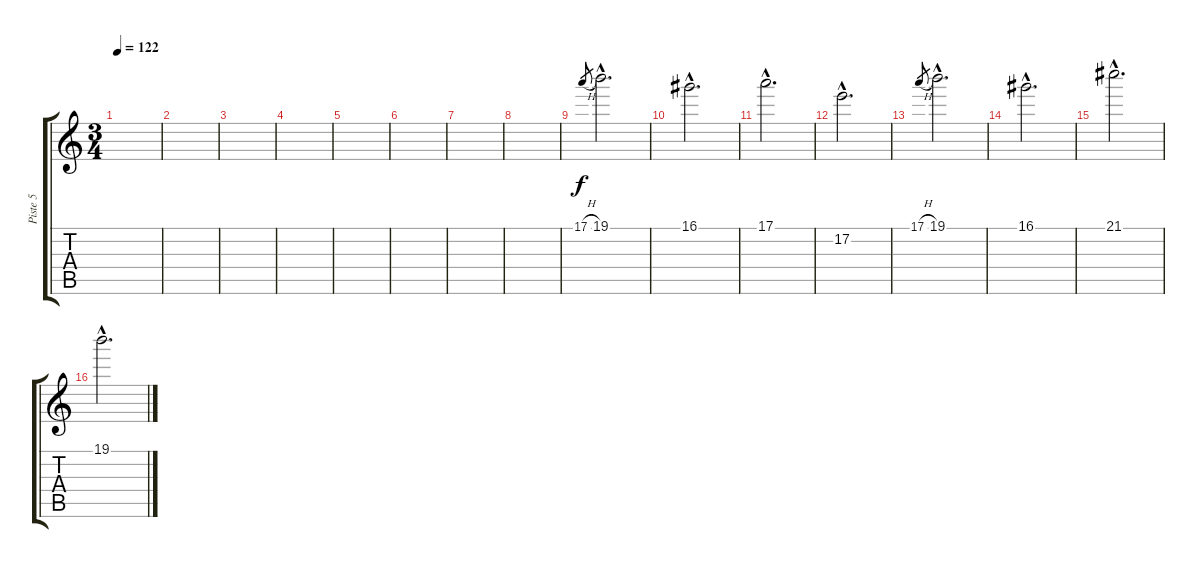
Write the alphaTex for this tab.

\track ("Piste 5" "Piste 5") {instrument distortionguitar}
\staff {score tabs}
\tuning (E4 B3 G3 D3 A2 E2) {hide}
\ts (3 4)
\tempo 122
\clef g2
\ks c
|
|
|
|
|
|
|
|
17.1{h}.8{gr} 19.1{hac}.2{d} |
16.1{hac}.2{d} |
17.1{hac}.2{d} |
17.2{hac}.2{d} |
17.1{h}.8{gr} 19.1{hac}.2{d} |
16.1{hac}.2{d} |
21.1{hac}.2{d} |
19.1{hac}.2{d}
